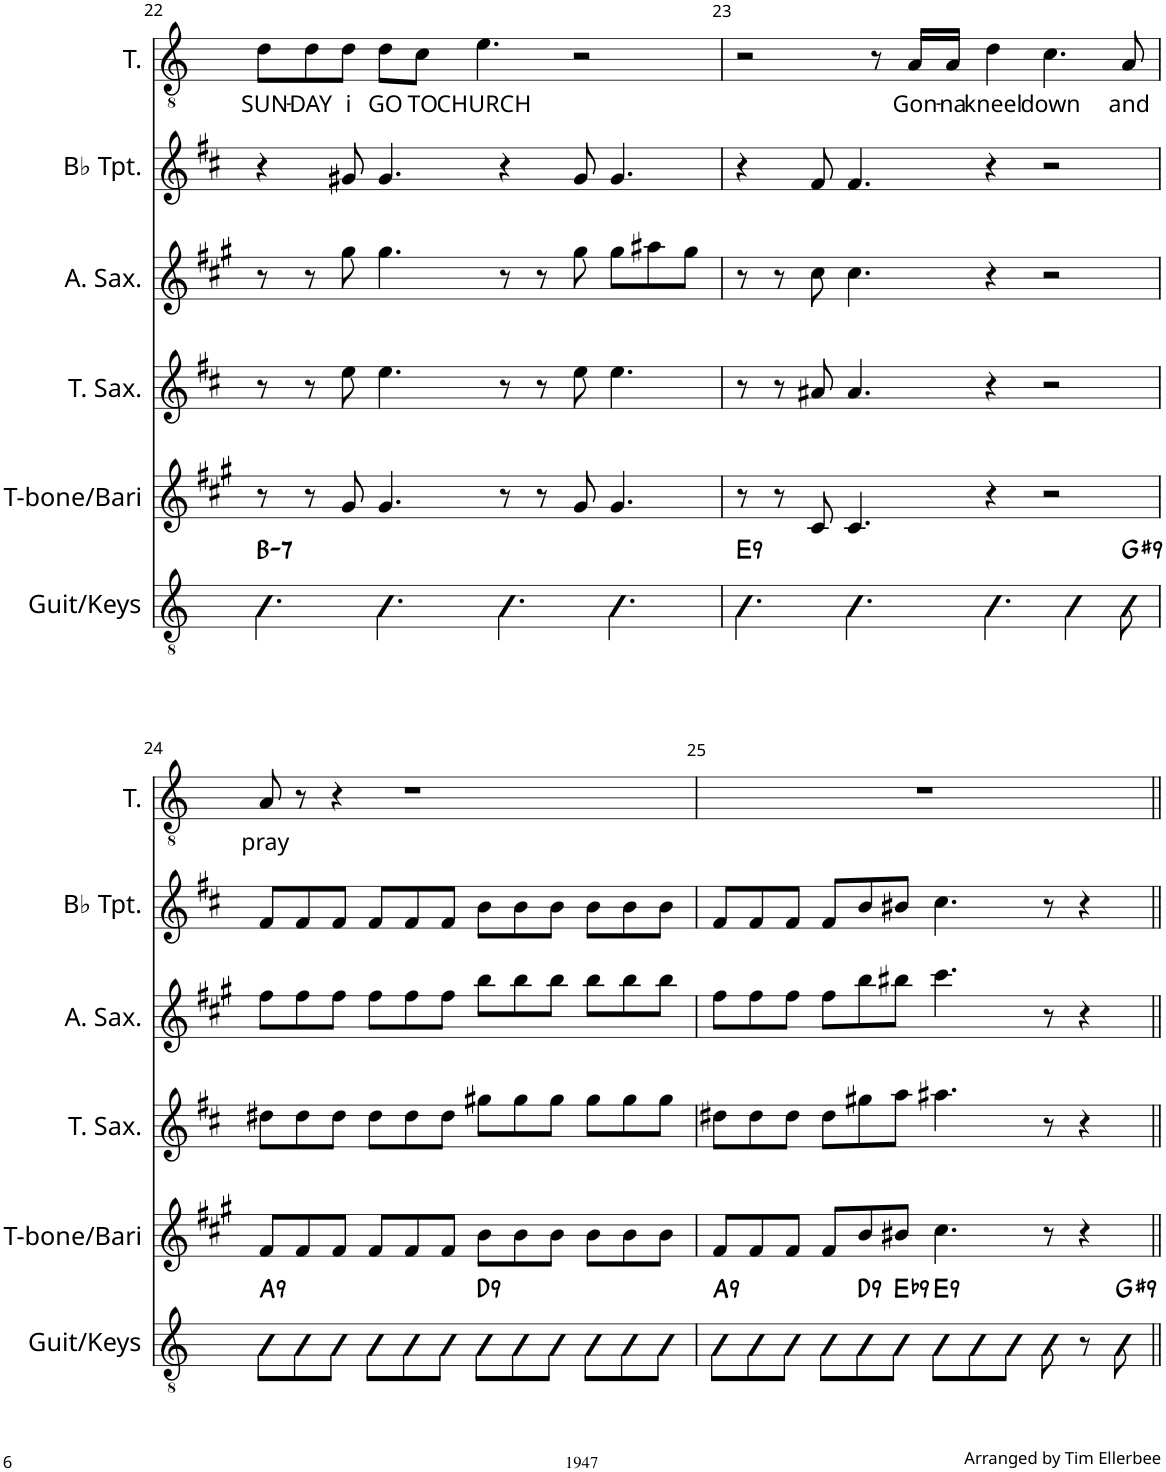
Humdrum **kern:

**kern	**harte	**kern	**kern	**kern	**kern	**kern	**text
*part6	*part6	*part5	*part4	*part3	*part2	*part1	*part1
*staff6	*	*staff5	*staff4	*staff3	*staff2	*staff1	*staff1
*I"Guit/Keys	*	*I"T-bone/Bari	*I"Tenor Saxophone	*I"Alto Saxophone	*I"Bb Trumpet	*I"Tenor	*
*I'Guit/Keys	*	*I'T-bone/Bari	*I'T. Sax.	*I'A. Sax.	*I'Bb Tpt.	*I'T.	*
!!LO:PB:g=z
*clefGv2	*	*clefG2	*clefG2	*clefG2	*clefG2	*clefGv2	*
*	*	*Trd12c21	*Trd8c14	*Trd5c9	*Trd1c2	*Trd1c2	*
*k[]	*	*k[f#c#g#]	*k[f#c#]	*k[f#c#g#]	*k[f#c#]	*k[]	*
*M12/8	*	*M12/8	*M12/8	*M12/8	*M12/8	*M12/8	*
=22	=22	=22	=22	=22	=22	=22	=22
!	!LO:H:kt=7	!	!	!	!	!	!LO:LY:b
4.B\	B:min7	8r	8r	8r	4r	8d\L	SUN-
!	!	!	!	!	!	!	!LO:LY:b
.	.	8r	8r	8r	.	8d\	-DAY
!	!	!	!	!	!	!	!LO:LY:b
.	.	8g#/	8ee\	8gg#\	8g#X/	8d\J	i
!	!	!	!	!	!	!	!LO:LY:b
4.B\	.	4.g#/	4.ee\	4.gg#\	4.g#/	8d\L	GO
!	!	!	!	!	!	!	!LO:LY:b
.	.	.	.	.	.	8c\J	TO
!	!	!	!	!	!	!	!LO:LY:b
.	.	.	.	.	.	4.e\	CHURCH
4.B\	.	8r	8r	8r	4r	.	.
.	.	8r	8r	8r	.	.	.
.	.	8g#/	8ee\	8gg#\	8g#/	2r	.
4.B\	.	4.g#/	4.ee\	8gg#\L	4.g#/	.	.
.	.	.	.	8aa#X\	.	.	.
.	.	.	.	8gg#\J	.	.	.
=23	=23	=23	=23	=23	=23	=23	=23
!	!LO:H:kt=9	!	!	!	!	!	!
4.B\	E:9	8r	8r	8r	4r	2r	.
.	.	8r	8r	8r	.	.	.
.	.	8c#/	8a#X/	8cc#\	8f#/	.	.
4.B\	.	4.c#/	4.a#/	4.cc#\	4.f#/	.	.
.	.	.	.	.	.	8r	.
!	!	!	!	!	!	!	!LO:LY:b
.	.	.	.	.	.	16A/LL	Gon-
!	!	!	!	!	!	!	!LO:LY:b
.	.	.	.	.	.	16A/JJ	-na
!	!	!	!	!	!	!	!LO:LY:b
4.B\	.	4r	4r	4r	4r	4d\	kneel
!	!	!	!	!	!	!	!LO:LY:b
.	.	2r	2r	2r	2r	4.c\	down
4B\	.	.	.	.	.	.	.
!	!LO:H:kt=9	!	!	!	!	!	!LO:LY:b
8Bn\	G#:9	.	.	.	.	8A/	and
!!LO:LB:g=z
=24	=24	=24	=24	=24	=24	=24	=24
!	!LO:H:kt=9	!	!	!	!	!	!LO:LY:b
8B\L	A:9	8f#/L	8dd#X\L	8ff#\L	8f#/L	8A/	pray
8B\	.	8f#/	8dd#\	8ff#\	8f#/	8r	.
8B\J	.	8f#/J	8dd#\J	8ff#\J	8f#/J	4r	.
8B\L	.	8f#/L	8dd#\L	8ff#\L	8f#/L	.	.
8B\	.	8f#/	8dd#\	8ff#\	8f#/	1r	.
8B\J	.	8f#/J	8dd#\J	8ff#\J	8f#/J	.	.
!	!LO:H:kt=9	!	!	!	!	!	!
8B\L	D:9	8b\L	8gg#X\L	8bb\L	8b\L	.	.
8B\	.	8b\	8gg#\	8bb\	8b\	.	.
8B\J	.	8b\J	8gg#\J	8bb\J	8b\J	.	.
8B\L	.	8b\L	8gg#\L	8bb\L	8b\L	.	.
8B\	.	8b\	8gg#\	8bb\	8b\	.	.
8B\J	.	8b\J	8gg#\J	8bb\J	8b\J	.	.
=25	=25	=25	=25	=25	=25	=25	=25
!	!LO:H:kt=9	!	!	!	!	!	!
8B\L	A:9	8f#/L	8dd#X\L	8ff#\L	8f#/L	1.r	.
8B\	.	8f#/	8dd#\	8ff#\	8f#/	.	.
8B\J	.	8f#/J	8dd#\J	8ff#\J	8f#/J	.	.
8B\L	.	8f#/L	8dd#\L	8ff#\L	8f#/L	.	.
!	!LO:H:kt=9	!	!	!	!	!	!
8B\	D:9	8b/	8gg#X\	8bb\	8b/	.	.
!	!LO:H:kt=9	!	!	!	!	!	!
8Bn\J	Eb:9	8b#X/J	8aa\J	8bb#X\J	8b#X/J	.	.
!	!LO:H:kt=9	!	!	!	!	!	!
8B\L	E:9	4.cc#\	4.aa#X\	4.ccc#\	4.cc#\	.	.
8B\	.	.	.	.	.	.	.
8B\J	.	.	.	.	.	.	.
8B\	.	8r	8r	8r	8r	.	.
8r	.	4r	4r	4r	4r	.	.
!	!LO:H:kt=9	!	!	!	!	!	!
8Bn\	G#:9	.	.	.	.	.	.
=||	=||	=||	=||	=||	=||	=||	=||
*-	*-	*-	*-	*-	*-	*-	*-
